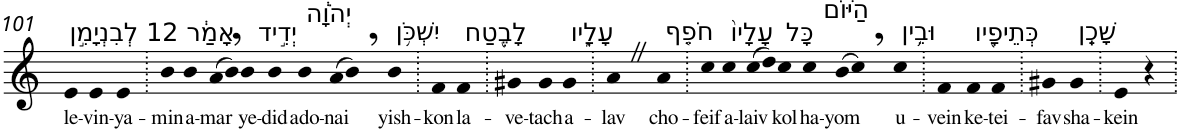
**kern	**text
*part1	*part1
*staff1	*staff1
*I"Piano	*
*I'Pno	*
!!LO:PB:g=z
*clefG2	*
*k[]	*
=101	=101
!LO:TX:a:t=12 לְבִנְיָמִ֣ן	!
!	!LO:LY:b
4e	le-
!	!LO:LY:b
4e	-vin-
!	!LO:LY:b
4e	-ya-
=102.	=102.
!	!LO:LY:b
4b	-min
!LO:TX:a:t=אָמַ֔ר	!
!	!LO:LY:b
4b	a-
!	!LO:LY:b
(8a	-mar
8b,)	.
!LO:TX:a:t=יְדִ֣יד	!
!	!LO:LY:b
4b	ye-
!	!LO:LY:b
4b	-did
!LO:TX:a:t=יְהֹוָ֔ה	!
!	!LO:LY:b
4b	ado-
!	!LO:LY:b
(8a	-nai
8b,)	.
!LO:TX:a:t=יִשְׁכֹּ֥ן	!
!	!LO:LY:b
4b	yish-
=103.	=103.
!	!LO:LY:b
4f	-kon
!LO:TX:a:t=לָבֶ֖טַח	!
!	!LO:LY:b
4f	la-
=104.	=104.
!	!LO:LY:b
4g#X	-ve-
!	!LO:LY:b
4g#	-tach
!LO:TX:a:t=עָלָ֑יו	!
!	!LO:LY:b
4g#	a-
=105.	=105.
!	!LO:LY:b
4aZ	-lav
!LO:TX:a:t=חֹפֵ֤ף	!
!	!LO:LY:b
4a	cho-
=106.	=106.
!	!LO:LY:b
4cc	-feif
!LO:TX:a:t=עָלָיו֙	!
!	!LO:LY:b
4cc	a-
!	!LO:LY:b
(8cc	-laiv
8dd)	.
!LO:TX:a:t=כָּל	!
!	!LO:LY:b
4cc	kol
!LO:TX:a:t=הַיּ֔וֹם	!
!	!LO:LY:b
4cc	ha-
!	!LO:LY:b
(8b	-yom
8cc,)	.
!LO:TX:a:t=וּבֵ֥ין	!
!	!LO:LY:b
4cc	u-
=107.	=107.
!	!LO:LY:b
4f	-vein
!LO:TX:a:t=כְּתֵיפָ֖יו	!
!	!LO:LY:b
4f	ke-
!	!LO:LY:b
4f	-tei-
=108.	=108.
!	!LO:LY:b
4g#X	-fav
!LO:TX:a:t=שָׁכֵֽן	!
!	!LO:LY:b
4g#	sha-
=109.	=109.
!	!LO:LY:b
4e	-kein
4r	.
=.	=.
*-	*-
